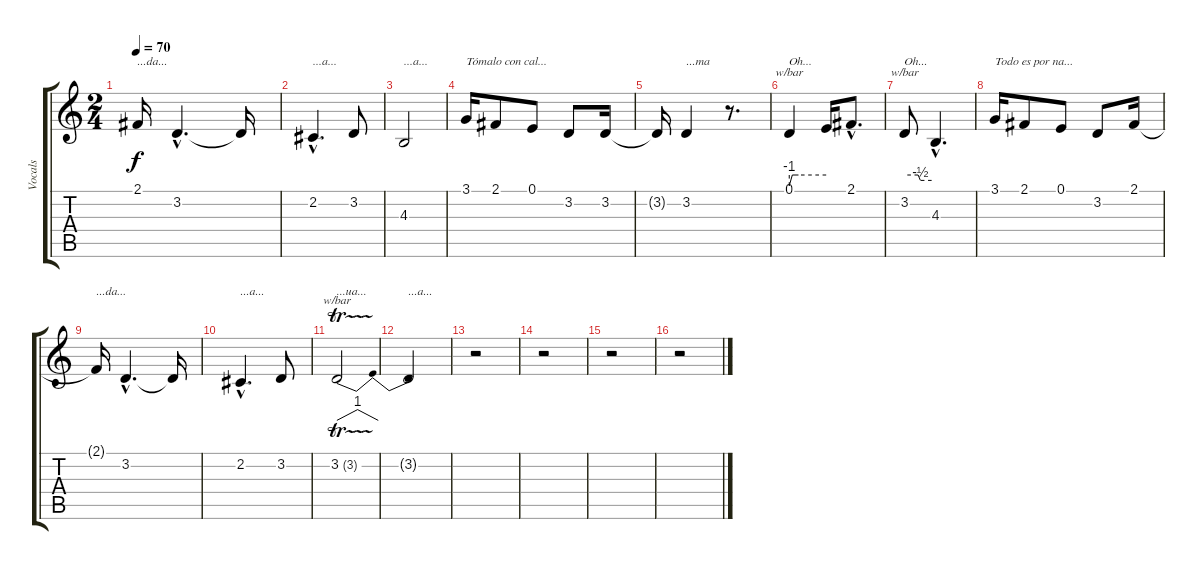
\track ("Vocals" "Vocals") {instrument oboe}
\staff {score tabs}
\tuning (E4 B3 G3 D3 A2 E2) {hide}
\ts (2 4)
\tempo 70
\clef g2
\ks c
2.1{t}.16{txt "...da..." dy f} 3.2{hac}.4{d} 3.2{t}.16 |
2.2{hac}.4{d txt "...a..."} 3.2.8 |
4.3.2{txt "...a..."} |
3.1.16{txt "Tómalo con cal..."} 2.1.8 0.1.8 3.2.8 3.2.16 |
3.2{t}.16 3.2.4{txt "...ma"} r.8{d} |
0.1.4{tbe (custom default 0 -4 5 0 15 0 60 0) txt "Oh..."} 0.1{t}.16 2.1{hac}.8{d} |
3.2.8{tbe (custom default 0 0 30 0 35 -2 60 -2) txt "Oh..."} 4.3{hac}.4{d} |
3.1.16{txt "Todo es por na..."} 2.1.8 0.1.8 3.2.8 2.1.16 |
2.1{t}.16{txt "...da..."} 3.2{hac}.4{d} 3.2{t}.16 |
2.2{hac}.4{d txt "...a..."} 3.2.8 |
3.2{tr (3 32)}.2{tbe (dip default 0 0 10 4 25 4 60 0) txt "...ua..."} |
3.2{t}.2{txt "...a..."} |
r.2 |
r.2 |
r.2 |
r.2
